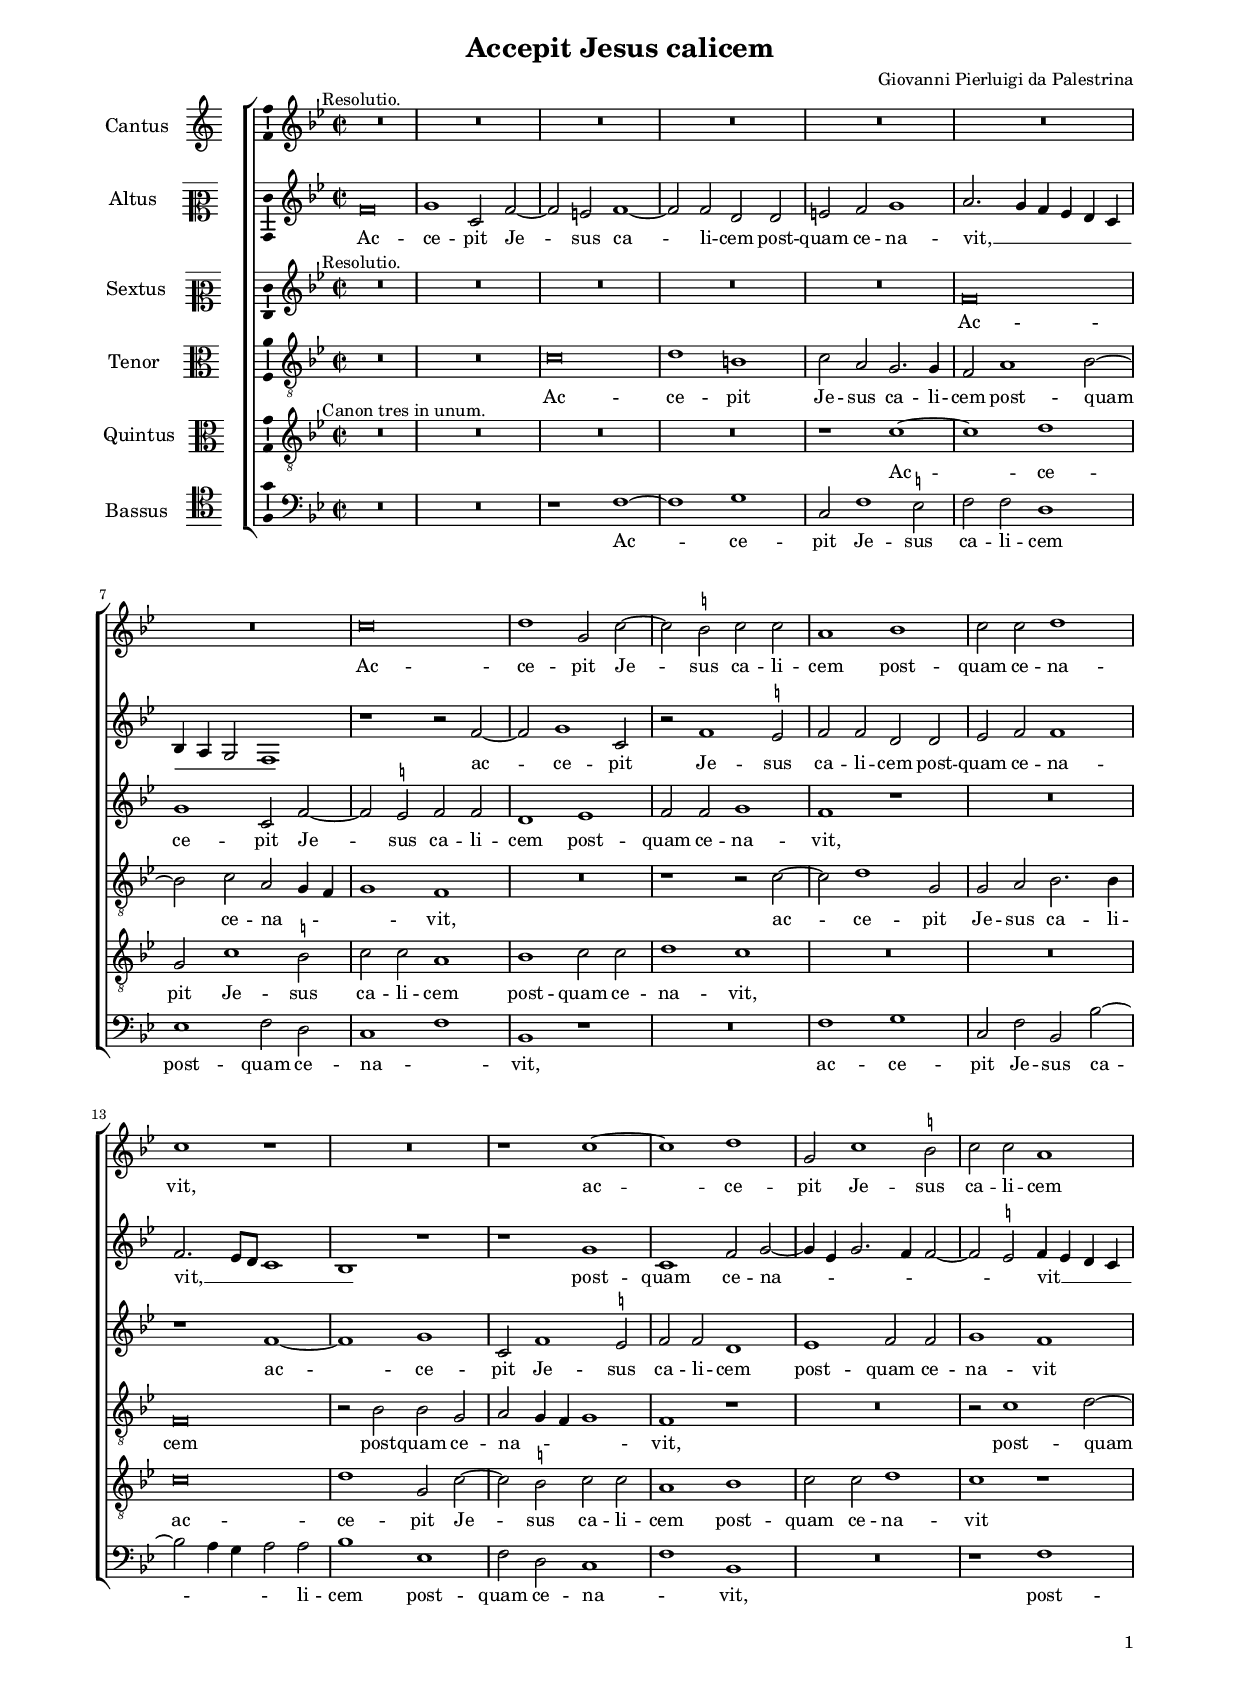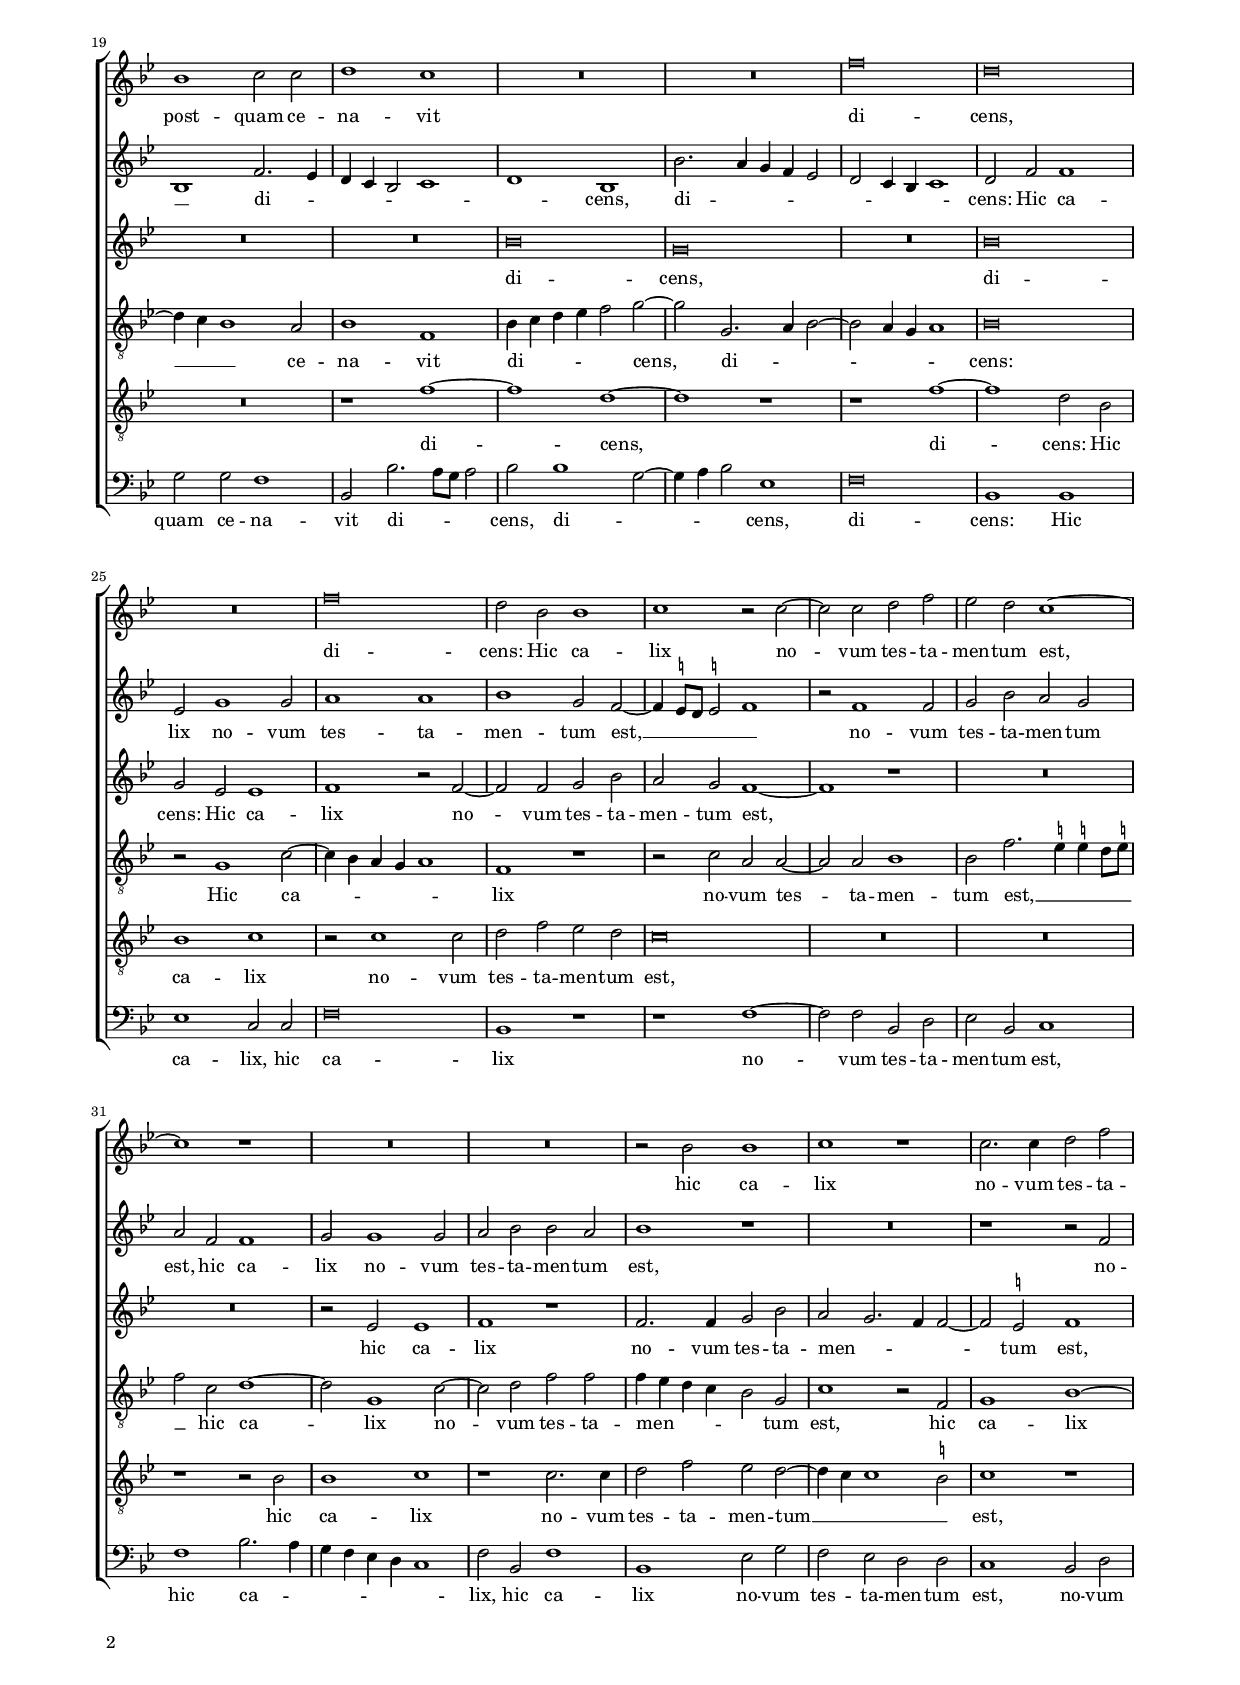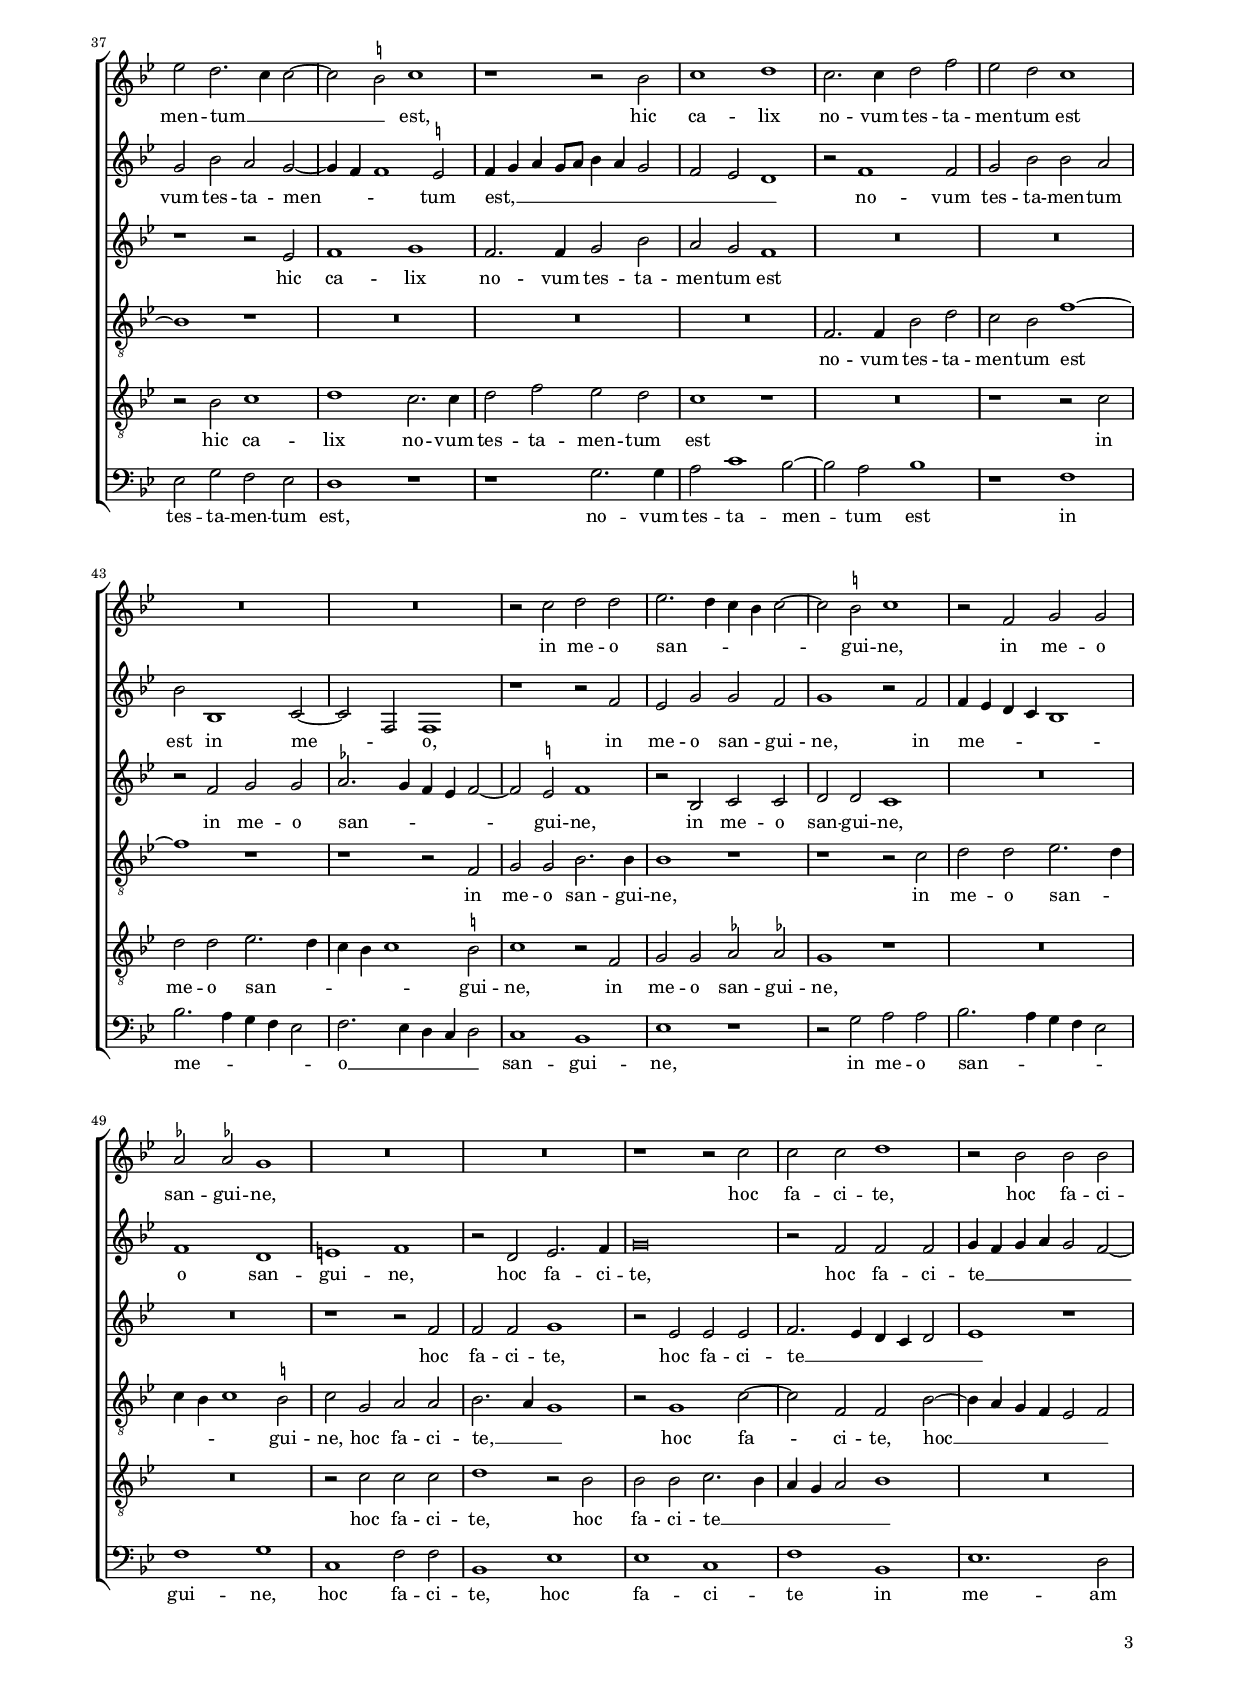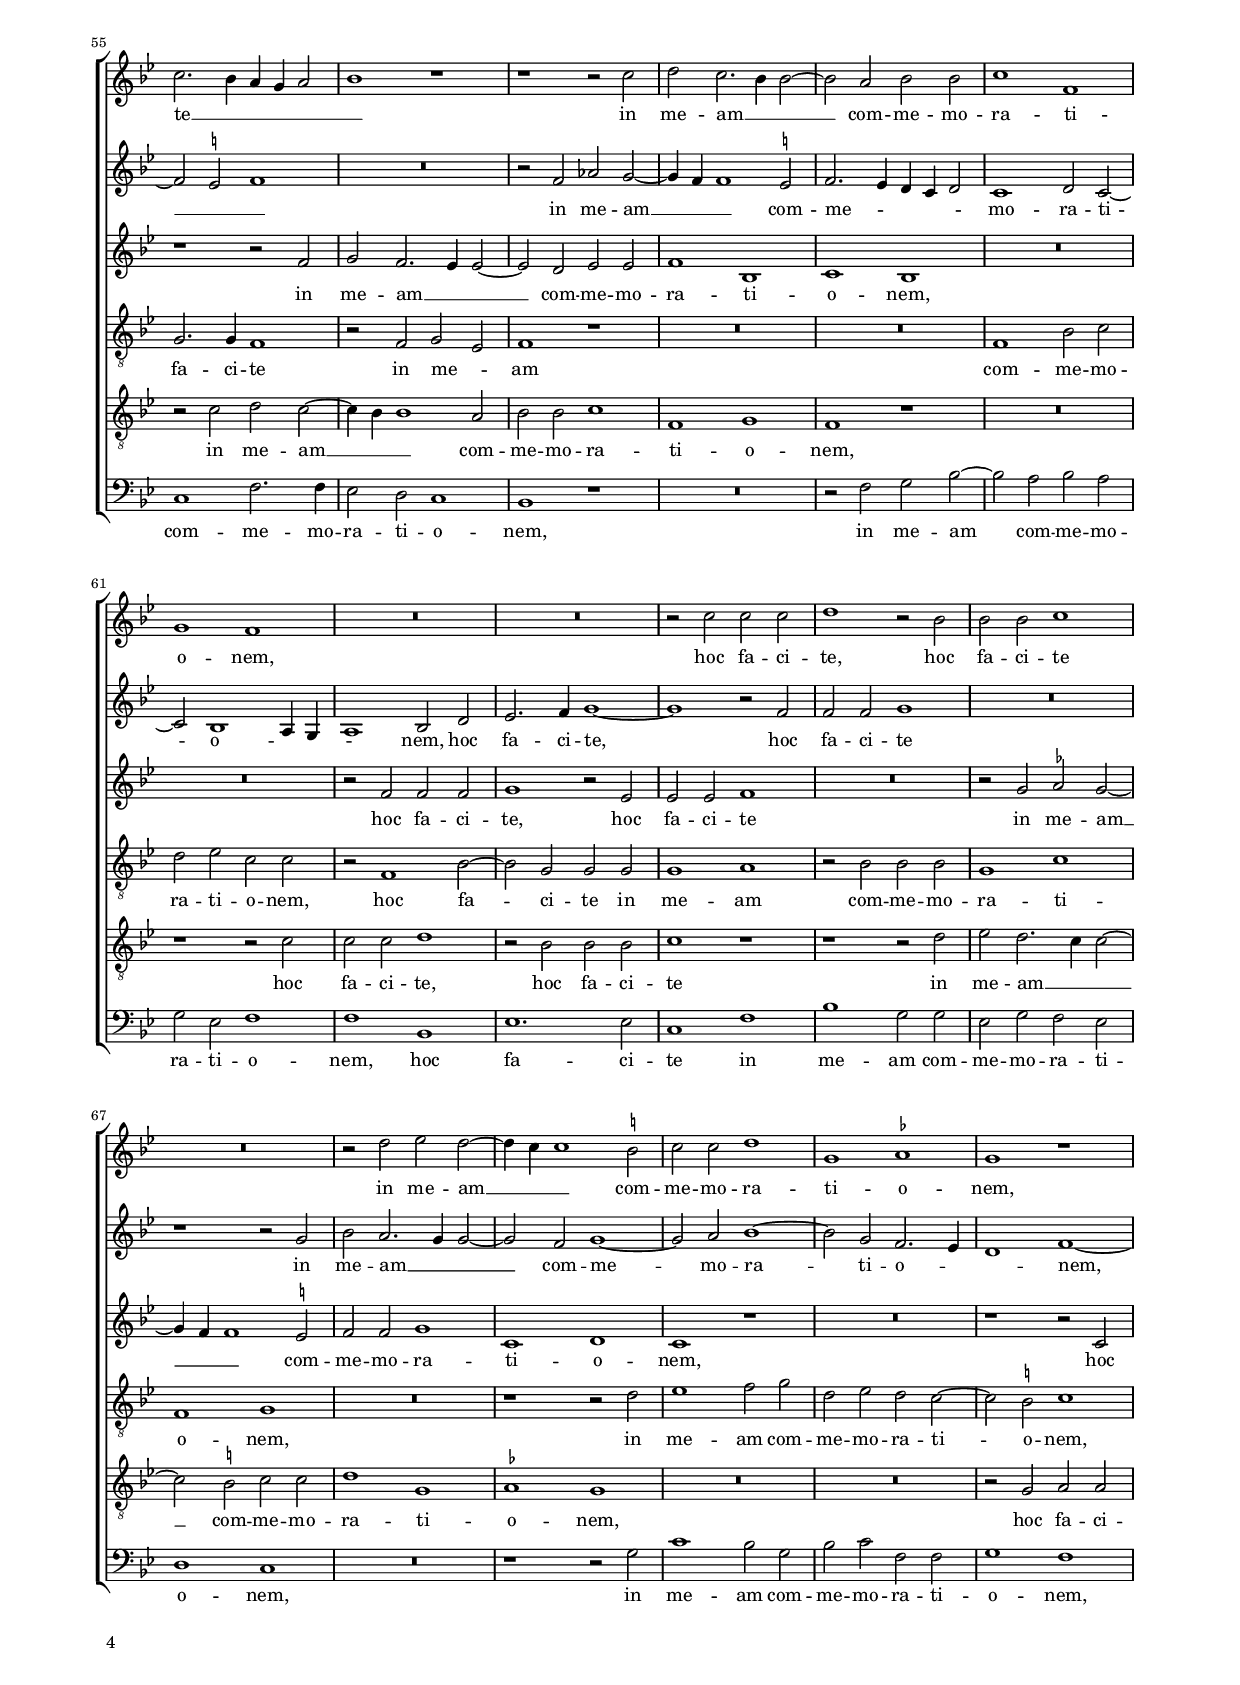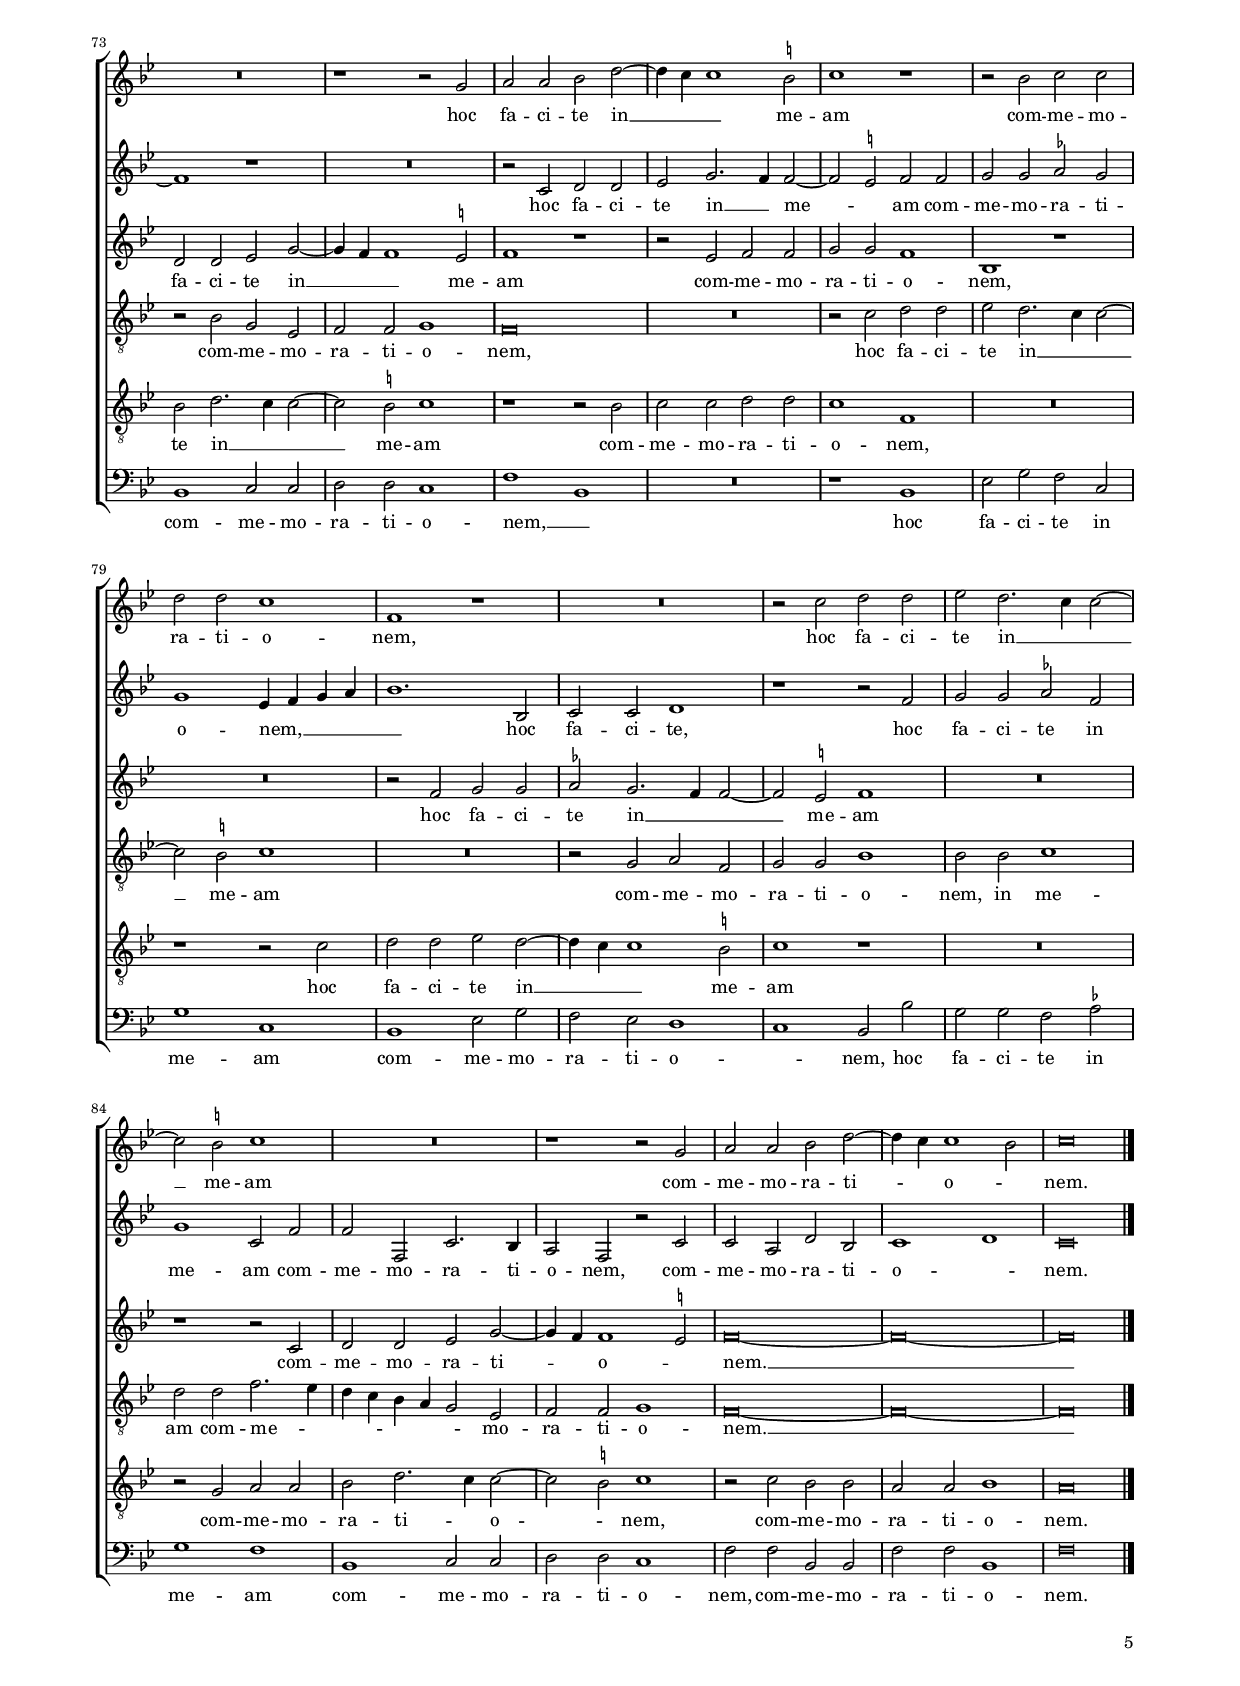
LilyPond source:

\header
{
  title="Accepit Jesus calicem"
  composer="Giovanni Pierluigi da Palestrina"
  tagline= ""
}

\version "2.18.2"
\language deutsch
#(set-global-staff-size 15)
% #(set-default-paper-size "letter")
#(ly:set-option 'point-and-click #f)


\paper
	{
	top-margin = 1.4 \cm
	bottom-margin = 0.9 \cm
	left-margin = 1.8 \cm
	right-margin = 1.8 \cm
	ragged-bottom = ##f
	ragged-last-bottom = ##f
	print-page-number = ##f
	system-system-spacing = #'((basic-distance . 17) (minimum-distance . 14) (padding . 5) (strechability . 250))
        oddFooterMarkup=\markup   \fill-line { "" \fromproperty #'page:page-number-string }
        evenFooterMarkup=\markup  \fill-line { \fromproperty #'page:page-number-string "" }
        last-bottom-spacing = #'((basic-distance . 12) (minimum-distance . 7) (padding . 4))
	systems-per-page = 3
%       page-count = 4
%	min-systems-per-page = 3
	}


global = {
	\key c \major
	\time 2/2 \set Score.measureLength = #(ly:make-moment 2/1)
     \set Score.tempoHideNote = ##t
     \tempo 2 = 90
     \skip 1*2*89  \bar "|."
	}

ficta = { \once \set suggestAccidentals = ##t }
	
forget = #(define-music-function (parser location music) (ly:music?) #{
	\accidentalStyle forget
	$music
	\accidentalStyle default
	#})

m = \melisma
me = \melismaEnd



incipitcantus = \markup { \score {
	{
	\set Staff.instrumentName = \markup { \fontsize #1 "Cantus" }
	\key c \major
	\clef violin
	s4 \bar ""
	}
	\layout  {
	raggedright = ##t
	indent = 1.6 \cm
	line-width = 2.2 \cm
	\context { \Staff \remove Time_signature_engraver }
	\override Staff.Clef.Y-extent = #'(0 . 0)
	}} \hspace #1 }

   
incipitaltus = \markup { \score {
	{
	\set Staff.instrumentName = \markup { \fontsize #1 "Altus" }
	\key c \major
	\clef mezzosoprano
	s4 \bar ""
	}
	\layout  {
	raggedright = ##t
	indent = 1.6 \cm
	line-width = 2.2 \cm
	\context { \Staff \remove Time_signature_engraver }
	\override Staff.Clef.Y-extent = #'(0 . 0)
	}} \hspace #1 }


incipitsextus = \markup { \score {
	{
	\set Staff.instrumentName = \markup { \fontsize #1 "Sextus" }
	\key c \major
	\clef mezzosoprano
	s4 \bar ""
	}
	\layout  {
	raggedright = ##t
	indent = 1.6 \cm
	line-width = 2.2 \cm
	\context { \Staff \remove Time_signature_engraver }
	\override Staff.Clef.Y-extent = #'(0 . 0)
	}} \hspace #1 }


incipittenor = \markup { \score {
	{
	\set Staff.instrumentName = \markup { \fontsize #1 "Tenor" }
	\key c \major
	\clef alto
	s4 \bar ""
	}
	\layout  {
	raggedright = ##t
	indent = 1.6 \cm
	line-width = 2.2 \cm
	\context { \Staff \remove Time_signature_engraver }
	\override Staff.Clef.Y-extent = #'(0 . 0)
	}} \hspace #1 }
      
      
incipitquintus = \markup { \score {
	{
	\set Staff.instrumentName = \markup { \fontsize #1 "Quintus" }
	\key c \major
	\clef alto
	s4 \bar ""
	}
	\layout  {
	raggedright = ##t
	indent = 1.6 \cm
	line-width = 2.2 \cm
	\context { \Staff \remove Time_signature_engraver }
	\override Staff.Clef.Y-extent = #'(0 . 0)
	}} \hspace #1 }
      
      
incipitbassus = \markup { \score {
	{
	\set Staff.instrumentName = \markup { \fontsize #1 "Bassus" }
	\key c \major
	\clef tenor
	s4 \bar ""
	}
	\layout  {
	raggedright = ##t
	indent = 1.6 \cm
	line-width = 2.2 \cm
	\context { \Staff \remove Time_signature_engraver }
	\override Staff.Clef.Y-extent = #'(0 . 0)
	}} \hspace #1 }


cantus =  \relative c''
	{
    R\breve^\markup { \hspace #-5 "Resolutio." }
	R\breve
	R\breve
	R\breve
%5
	R\breve |
	R\breve
	R\breve
	d\breve
	e1 a,2 d~
%10
	d2 \ficta cis d d |
	h1 c
	d2 d e1
	d1 r
	R\breve
%15
	r1 d~ |
	d1 e
	a,2 d1 \ficta cis2
	d2 d h1
	c1 d2 d
%20
	e1 d |
	R\breve
	R\breve
	g\breve
	e\breve
%25
	R\breve |
	g\breve
	e2 c c1
	d1 r2 d~
	d2 d e g
%30
	f2 e d1~ |
	d1 r
	R\breve
	R\breve
	r2 c c1
%35
	d1 r |
	d2. d4 e2 g
	f2 e2. d4 d2~
	d2 \ficta cis d1
	r1 r2 c
%40
	d1 e |
	d2. d4 e2 g
	f2 e d1
	R\breve
	R\breve
%45
	r2 d e e |
	f2. e4 d c d2~
	d2 \ficta cis d1
	r2 g, a a
	\ficta b2 \ficta b! a1
%50
	R\breve |
	R\breve
	r1 r2 d
	d2 d e1
	r2 c c c
%55
	d2. c4 h a h2 |
	c1 r
	r1 r2 d
	e2 d2. c4 c2~
	c2 h c c
%60
	d1 g, |
	a1 g
	R\breve
	R\breve
	r2 d' d d
%65
	e1 r2 c |
	c2 c d1
	R\breve
	r2 e f e~
	e4 d d1 \ficta cis2
%70
	d2 d e1 |
	a,1 \ficta b
	a1 r
	R\breve
	r1 r2 a
%75
	h2 h c e~ |
	e4 d d1 \ficta cis2
	d1 r
	r2 c d d
	e2 e d1
%80
	g,1 r |
	R\breve
	r2 d' e e
	f2 e2. d4 d2~
	d2 \ficta cis d1
%85
	R\breve |
	r1 r2 a
	h2 h c e~
    e4 d d1 c2	
	d\breve |
	}


altus = \relative c'
	{
	g'\breve
	a1 d,2 g~
	g2 fis g1~
	g2 g e e
%5
	fis2 g a1 |
	h2. a4 g f e d
	c4 h a2 g1
	r1 r2 g'~
	g2 a1 d,2
%10
	r2 g1 \ficta fis2 |
	g2 g e e
	f2 g g1
	g2. f8 e d1
	c1 r
%15
	r1 a' |
	d,1 g2 a~
	a4 f a2. g4 g2~
	g2 \ficta fis g4 \forget f e d
	c1 g'2. f4
%20
	e4 d c2 d1 |
	e1 c
	c'2. h4 a g f2
	e2 d4 c d1
	e2 g g1
%25
	f2 a1 a2 |
	h1 h
	c1 a2 g~
	g4 \ficta fis8 e \ficta fis!2 g1
	r2 g1 g2
%30
	a2 c h a |
	h2 g g1
	a2 a1 a2
	h2 c c h
	c1 r
%35
	R\breve |
	r1 r2 g
	a2 c h a~
	a4 g g1 \ficta fis2
	g4 a h a8 h c4 h a2
%40
	g2 f e1 |
	r2 g1 g2
	a2 c c h
	c2 c,1 d2~
	d2 g, g1
%45
	r1 r2 g' |
	f2 a a g
	a1 r2 g
	g4 f e d c1
	g'1 e
%50
	fis1 g |
	r2 e f2. g4
	a\breve
	r2 g g g
	a4 g a h a2 g~
%55
	g2 \ficta fis g1 |
	R\breve
	r2 g b a~
	a4 g g1 \ficta fis2
	g2. f4 e d e2
%60
	d1 e2 d~ |
	d2 c1 h4 a
	h1 c2 e
	f2. g4 a1~
	a1 r2 g
%65
	g2 g a1 |
	R\breve
	r1 r2 a
	c2 h2. a4 a2~
	a2 g a1~
%70
	a2 h c1~ |
	c2 a g2. f4
	e1 g~
	g1 r
	R\breve
%75
	r2 d e e |
	f2 a2. g4 g2~
	g2 \ficta fis g g
	a2 a \ficta b a
	a1 f4 g a h
%80
	c1. c,2 |
	d2 d e1
	r1 r2 g
	a2 a \ficta b g
	a1 d,2 g
%85
	g2 g, d'2. c4 |
	h2 g r d'
	d2 h e c
	d1 e
	d\breve |
	}


sextus =  \relative c'
    {
	R\breve^\markup { \hspace #-5 "Resolutio." }
	R\breve
	R\breve
	R\breve
%5
	R\breve |
	g'\breve
	a1 d,2 g~
	g2 \ficta fis g g
	e1 f
%10
	g2 g a1 |
	g1 r
	R\breve
	r1 g~
	g1 a
%15
	d,2 g1 \ficta fis2 |
	g2 g e1
	f1 g2 g
	a1 g
	R\breve
%20
	R\breve |
	c\breve
	a\breve
	R\breve
	c\breve
%25
	a2 f f1 |
	g1 r2 g~
	g2 g a c
	h2 a g1~
	g1 r
%30
	R\breve |
	R\breve
	r2 f f1
	g1 r
	g2. g4 a2 c
%35
	h2 a2. g4 g2~ |
	g2 \ficta fis g1
	r1 r2 f
	g1 a
	g2. g4 a2 c
%40
	h2 a g1 |
	R\breve
	R\breve
	r2 g a a
	\ficta b2. a4 g f g2~
%45
	g2 \ficta fis g1 |
	r2 c, d d
	e2 e d1
	R\breve
	R\breve
%50
	r1 r2 g |
	g2 g a1
	r2 f f f
	g2. f4 e d e2
	f1 r
%55
	r1 r2 g |
	a2 g2. f4 f2~
	f2 e f f
	g1 c,
	d1 c
%60
	R\breve |
	R\breve
	r2 g' g g
	a1 r2 f
	f2 f g1
%65
	R\breve |
	r2 a \ficta b a~
	a4 g g1 \ficta fis2
	g2 g a1 |
	d,1 e
%70
	d1 r |
	R\breve
	r1 r2 d
	e2 e f a~
	a4 g g1 \ficta fis2
%75
	g1 r |
	r2 f g g
	a2 a g1
	c,1 r
	R\breve
%80
	r2 g' a a |
	\ficta b2 a2. g4 g2~
	g2 \ficta fis g1
	R\breve
	r1 r2 d
%85
	e2 e f a~ |
	a4 g g1 \ficta fis2
	g\breve~
	g\breve~
	g\breve |
	}


tenor =  \relative c'
	{
    R\breve
	R\breve
	d\breve
	e1 cis
%5
	d2 h a2. a4 |
	g2 h1 c2~
	c2 d h a4 g
	a1 g
	R\breve
%10
	r1 r2 d'~ |
	d2 e1 a,2
	a2 h c2. c4
	g\breve
	r2 c c a
%15
	h2 a4 g a1 |
	g1 r
	R\breve
	r2 d'1 e2~
	e4 d c1 h2
%20
	c1 g |
	c4 d e f g2 a~
	a2 a,2. h4 c2~
	c2 h4 a h1
	c\breve
%25
	r2 a1 d2~ |
	d4 c h a h1
	g1 r
	r2 d' h h~
	h2 h c1
%30
    c2 g'2. \ficta fis4 \ficta fis! e8 \ficta fis! |
	g2 d e1~
	e2 a,1 d2~
	d2 e g g
	g4 f e d c2 a
%35
	d1 r2 g, |
	a1 c~
	c1 r
	R\breve
	R\breve
%40
	R\breve |
	g2. g4 c2 e
	d2 c g'1~
	g1 r
	r1 r2 g,
%45
	a2 a c2. c4 |
	c1 r
	r1 r2 d
	e2 e f2. e4
	d4 c d1 \ficta cis2
%50
	d2 a h h |
	c2. h4 a1
	r2 a1 d2~
	d2 g, g c~
	c4 h a g f2 g
%55
	a2. a4 g1 |
	r2 g a f
	g1 r
	R\breve
	R\breve
%60
	g1 c2 d |
	e2 f d d
	r2 g,1 c2~
	c2 a a a
	a1 h
%65
	r2 c c c |
	a1 d
	g,1 a
	R\breve
	r1 r2 e'
%70
	f1 g2 a |
	e2 f e d~
	d2 \ficta cis d1
	r2 c a f
	g2 g a1
%75
	g\breve |
	R\breve
	r2 d' e e
	f2 e2. d4 d2~
	d2 \ficta cis d1
%80
	R\breve |
	r2 a h g
	a2 a c1
	c2 c d1
	e2 e g2. f4
%85
	e4 d c h a2 f |
	g2 g a1
	g\breve~
	g\breve~
	g\breve |
	}


quintus  =  \relative c'
	{
	R\breve^\markup { \hspace #6 "Canon tres in unum." }
    R\breve
	R\breve
	R\breve
%5
	r1 d~ |
	d1 e
	a,2 d1 \ficta cis2
	d2 d h1
	c1 d2 d
%10
	e1 d |
	R\breve
	R\breve
	d\breve
	e1 a,2 d~
%15
	d2 \ficta cis d d |
	h1 c
	d2 d e1
	d1 r
	R\breve
%20
	r1 g~ |
	g1 e~
	e1 r
	r1 g~
	g1 e2 c
%25
	c1 d |
	r2 d1 d2
	e2 g f e
	d\breve
	R\breve
%30
	R\breve |
	r1 r2 c
	c1 d
	r1 d2. d4
	e2 g f e~
%35
	e4 d d1 \ficta cis2 |
	d1 r
	r2 c d1
	e1 d2. d4
	e2 g f e
%40
	d1 r |
	R\breve
	r1 r2 d
	e2 e f2. e4
	d4 c d1 \ficta cis2
%45
	d1 r2 g, |
	a2 a \ficta b \ficta b!
	a1 r
	R\breve
	R\breve
%50
	r2 d d d |
	e1 r2 c
	c2 c d2. c4
	h4 a h2 c1
	R\breve
%55
	r2 d e d~ |
	d4 c c1 h2
	c2 c d1
	g,1 a
	g1 r
%60
	R\breve |
	r1 r2 d'
	d2 d e1
	r2 c c c
	d1 r
%65
	r1 r2 e |
	f2 e2. d4 d2~
	d2 \ficta cis d d
	e1 a,
	\ficta b1 a
%70
	R\breve |
	R\breve
	r2 a h h
	c2 e2. d4 d2~
	d2 \ficta cis d1
%75
	r1 r2 c |
	d2 d e e
	d1 g,
	R\breve
	r1 r2 d'
%80
	e2 e f e~ |
	e4 d d1 \ficta cis2
	d1 r
	R\breve
	r2 a h h
%85
	c2 e2. d4 d2~ |
	d2 \ficta cis d1
	r2 d c c
	h2 h c1
	h\breve |
	}


bassus  =  \relative c
	{
	R\breve
	R\breve
	r1 g'~
	g1 a
%5
	d,2 g1 \ficta fis2 |
	g2 g e1
	f1 g2 e
	d1 g
	c,1 r
%10
	R\breve |
	g'1 a
	d,2 g c, c'~
	c2 h4 a h2 h
	c1 f,
%15
	g2 e d1 |
	g1 c,
	R\breve
	r1 g'
	a2 a g1
%20
	c,2 c'2. h8 a h2 |
	c2 c1 a2~
	a4 h c2 f,1
	g\breve
	c,1 c
%25
	f1 d2 d |
	g\breve
	c,1 r
	r1 g'~
	g2 g c, e
%30
	f2 c d1 |
	g1 c2. h4
	a4 g f e d1
	g2 c, g'1
	c,1 f2 a
%35
	g2 f e e |
	d1 c2 e
	f2 a g f
	e1 r
	r1 a2. a4
%40
	h2 d1 c2~ |
	c2 h c1
	r1 g
	c2. h4 a g f2
	g2. f4 e d e2
%45
	d1 c |
	f1 r
	r2 a h h
	c2. h4 a g f2
	g1 a
%50
	d,1 g2 g |
	c,1 f
	f1 d
	g1 c,
	f1. e2
%55
	d1 g2. g4 |
	f2 e d1
	c1 r
	R\breve
	r2 g' a c~
%60
	c2 h c h |
	a2 f g1
	g1 c,
	f1. f2
	d1 g
%65
	c1 a2 a |
	f2 a g f
	e1 d
	R\breve
	r1 r2 a'
%70
	d1 c2 a |
	c2 d g, g
	a1 g
	c,1 d2 d
	e2 e d1
%75
	g1 c, |
	R\breve
	r1 c
	f2 a g d
	a'1 d,
%80
	c1 f2 a |
	g2 f e1
	d1 c2 c'
	a2 a g \ficta b
	a1 g
%85
	c,1 d2 d |
	e2 e d1
	g2 g c, c
	g'2 g c,1
	g'\breve |
	}


lyricscantus = \lyricmode {
	Ac -- ce -- pit Je -- sus ca -- li -- cem post -- quam ce -- na -- vit,
    ac -- ce -- pit Je -- sus ca -- li -- cem post -- quam ce -- na -- vit
    di -- cens,
    di -- cens:
    Hic ca -- lix no -- vum tes -- ta -- men -- tum est,
    hic ca -- lix no -- vum tes -- ta -- men -- tum __ _ _ _ est,
    hic ca -- lix no -- vum tes -- ta -- men -- tum est
    in me -- o san -- _ _ _ _ gui -- ne,
    in me -- o san -- gui -- ne,
    hoc fa -- ci -- te,
    hoc fa -- ci -- te __ _ _ _ _ _ in me -- am __ _ _ com -- me -- mo -- ra -- ti -- o -- nem,
    hoc fa -- ci -- te,
    hoc fa -- ci -- te in me -- am __ _ _ com -- me -- mo -- ra -- ti -- o -- nem,
    hoc fa -- ci -- te in __ _ _ me -- am com -- me -- mo -- ra -- ti -- o -- nem,
    hoc fa -- ci -- te in __ _ _ me -- am com -- me -- mo -- ra -- ti -- _ o -- _ nem.
	}


lyricsaltus = \lyricmode {
	Ac -- ce -- pit Je -- sus ca -- li -- cem post -- quam ce -- na -- vit, __ _ _ _ _ _ _ _ _ _
    ac -- ce -- pit Je -- sus ca -- li -- cem post -- quam ce -- na -- vit, __ _ _ _ _
    post -- quam ce -- na -- _ _ _ _ _ vit __ _ _ _ _
    di -- _ _ _ _ _ _ cens,
    di -- _ _ _ _ _ _ _ _ cens:
    Hic ca -- lix no -- vum tes -- ta -- men -- tum est, __ _ _ _ _
    no -- vum tes -- ta -- men -- tum est,
    hic ca -- lix no -- vum tes -- ta -- men -- tum est,
    no -- vum tes -- ta -- men -- _ _ tum est, __ _ _ _ _ _ _ _ _ _ _
    no -- vum tes -- ta -- men -- tum est
    in me -- _ o,
    in me -- o san -- gui -- ne,
    in me -- _ _ _ _ o san -- gui -- ne,
    hoc fa -- ci -- te,
    hoc fa -- ci -- te __ _ _ _ _ _ _ _ in me -- am __ _ _ com -- me -- _ _ _ _ mo -- ra -- ti -- o -- _ _ _ nem,
    hoc fa -- ci -- te,
    hoc fa -- ci -- te in me -- am __ _ _ com -- me -- mo -- ra -- ti -- o -- _ _ nem,
    hoc fa -- ci -- te in __ _ me -- _ am com -- me -- mo -- ra -- ti -- o -- nem, __ _ _ _ _
    hoc fa -- ci -- te,
    hoc fa -- ci -- te in me -- am com -- me -- mo -- ra -- ti -- o -- nem,
    com -- me -- mo -- ra -- ti -- o -- _ nem.
	}


lyricssextus = \lyricmode {
	Ac -- ce -- pit Je -- sus ca -- li -- cem post -- quam ce -- na -- vit,
    ac -- ce -- pit Je -- sus ca -- li -- cem post -- quam ce -- na -- vit
    di -- cens,
    di -- cens:
    Hic ca -- lix no -- vum tes -- ta -- men -- tum est,
    hic ca -- lix no -- vum tes -- ta -- men -- _ _ _ tum est,
    hic ca -- lix no -- vum tes -- ta -- men -- tum est
    in me -- o san -- _ _ _ _ gui -- ne,
    in me -- o san -- gui -- ne,
    hoc fa -- ci -- te,
    hoc fa -- ci -- te __ _ _ _ _ _ in me -- am __ _ _ com -- me -- mo -- ra -- ti -- o -- nem,
    hoc fa -- ci -- te,
    hoc fa -- ci -- te in me -- am __ _ _ com -- me -- mo -- ra -- ti -- o -- nem,
    hoc fa -- ci -- te in __ _ _ me -- am com -- me -- mo -- ra -- ti -- o -- nem,
    hoc fa -- ci -- te in __ _ _ me -- am com -- me -- mo -- ra -- ti -- _ o -- _ nem. __
	}
	

lyricstenor = \lyricmode {
	Ac -- ce -- pit Je -- sus ca -- li -- cem post -- quam ce -- na -- _ _ _ vit,
    ac -- ce -- pit Je -- sus ca -- li -- cem post -- quam ce -- na -- _ _ _ vit,
    post -- quam __ _ _ ce -- na -- vit
    di -- _ _ _ _ cens,
    di -- _ _ _ _ _ cens:
    Hic ca -- _ _ _ _ lix no -- vum tes -- ta -- men -- tum est, __ _ _ _ _ _
    hic ca -- lix no -- vum tes -- ta -- men -- _ _ _ _ tum est,
    hic ca -- lix no -- vum tes -- ta -- men -- tum est
    in me -- o san -- gui -- ne,
    in me -- o san -- _ _ _ _ gui -- ne,
    hoc fa -- ci -- te, __ _ _
    hoc fa -- ci -- te,
    hoc __ _ _ _ _ _ fa -- ci -- te in me -- _ am com -- me -- mo -- ra -- ti -- o -- nem,
    hoc fa -- ci -- te in me -- am com -- me -- mo -- ra -- ti -- o -- nem,
    in me -- am com -- me -- mo -- ra -- ti -- o -- nem,
    com -- me -- mo -- ra -- ti -- o -- nem,
    hoc fa -- ci -- te in __ _ _ me -- am com -- me -- mo -- ra -- ti -- o -- nem,
    in me -- am com -- me -- _ _ _ _ _ _ mo -- ra -- ti -- o -- nem. __
	}


lyricsquintus = \lyricmode {
	Ac -- ce -- pit Je -- sus ca -- li -- cem post -- quam ce -- na -- vit,
    ac -- ce -- pit Je -- sus ca -- li -- cem post -- quam ce -- na -- vit
    di -- cens,
    di -- cens:
    Hic ca -- lix no -- vum tes -- ta -- men -- tum est,
    hic ca -- lix no -- vum tes -- ta -- men -- tum __ _ _ _ est,
    hic ca -- lix no -- vum tes -- ta -- men -- tum est
    in me -- o san -- _ _ _ _ gui -- ne,
    in me -- o san -- gui -- ne,
    hoc fa -- ci -- te,
    hoc fa -- ci -- te __ _ _ _ _ _ in me -- am __ _ _ com -- me -- mo -- ra -- ti -- o -- nem,
    hoc fa -- ci -- te,
    hoc fa -- ci -- te in me -- am __ _ _ com -- me -- mo -- ra -- ti -- o -- nem,
    hoc fa -- ci -- te in __ _ _ me -- am com -- me -- mo -- ra -- ti -- o -- nem,
    hoc fa -- ci -- te in __ _ _ me -- am com -- me -- mo -- ra -- ti -- _ o -- _ nem,
    com -- me -- mo -- ra -- ti -- o -- nem.
	}


lyricsbassus = \lyricmode {
	Ac -- ce -- pit Je -- sus ca -- li -- cem post -- quam ce -- na -- _ vit,
    ac -- ce -- pit Je -- sus ca -- _ _ _ li -- cem post -- quam ce -- na -- _ vit,
    post -- quam ce -- na -- vit
    di -- _ _ _ cens,
    di -- _ _ _ cens,
    di -- cens:
    Hic ca -- lix,
    hic ca -- lix no -- vum tes -- ta -- men -- tum est,
    hic ca -- _ _ _ _ _ _ lix,
    hic ca -- lix no -- vum tes -- ta -- men -- tum est,
    no -- vum tes -- ta -- men -- tum est,
    no -- vum tes -- ta -- men -- tum est
    in me -- _ _ _ _ o __ _ _ _ _ san -- gui -- ne,
    in me -- o san -- _ _ _ _ gui -- ne,
    hoc fa -- ci -- te,
    hoc fa -- ci -- te in me -- am com -- me -- mo -- ra -- ti -- o -- nem,
    in me -- am com -- me -- mo -- ra -- ti -- o -- nem,
    hoc fa -- ci -- te in me -- am com -- me -- mo -- ra -- ti -- o -- nem,
    in me -- am com -- me -- mo -- ra -- ti -- o -- nem,
    com -- me -- mo -- ra -- ti -- o -- nem, __ _
    hoc fa -- ci -- te in me -- am com -- me -- mo -- ra -- ti -- o -- _ nem,
    hoc fa -- ci -- te in me -- am com -- me -- mo -- ra -- ti -- o -- nem,
    com -- me -- mo -- ra -- ti -- o -- nem.
	}


\score
{  
	\transpose c b, {
	\new ChoirStaff \with { \override StaffGrouper.staff-staff-spacing.basic-distance = #12 }
	<<

	\new Staff << \global
	\new Voice="v1" {
		\set Staff.instrumentName=\incipitcantus
		\set Staff.midiInstrument = "reed organ"
		\clef violin
		\cantus }
	\new Lyrics \lyricsto "v1" {\lyricscantus }
	>>


	\new Staff << \global
	\new Voice="v2" {
		\set Staff.instrumentName=\incipitaltus
		\set Staff.midiInstrument = "reed organ"
		\clef violin 
		\altus}
	\new Lyrics \lyricsto "v2" {\lyricsaltus }
	>>


	\new Staff << \global
	\new Voice="v6" {
		\set Staff.instrumentName=\incipitsextus
		\set Staff.midiInstrument = "reed organ"
		\clef violin 
		\sextus}
	\new Lyrics \lyricsto "v6" {\lyricssextus }
	>>
    

	\new Staff << \global
	\new Voice="v3" {
		\set Staff.instrumentName=\incipittenor
		\set Staff.midiInstrument = "reed organ"
		\clef "G_8"
		\tenor }
	\new Lyrics \lyricsto "v3" {\lyricstenor }
	>>


	\new Staff << \global
	\new Voice="v5" {
		\set Staff.instrumentName=\incipitquintus
		\set Staff.midiInstrument = "reed organ"
		\clef "G_8"
		\quintus}
	\new Lyrics \lyricsto "v5" {\lyricsquintus }
	>>


	\new Staff << \global
	\new Voice="v4" {
		\set Staff.instrumentName=\incipitbassus
		\set Staff.midiInstrument = "reed organ"
		\clef bass 
		\bassus }
	\new Lyrics \lyricsto "v4" {\lyricsbassus}
	>>

	>>
	} % transpose

	\layout
	{
	indent = 2.5 \cm
%	\context { \Lyrics \override VerticalAxisGroup.nonstaff-relatedstaff-spacing.padding = #2 }
%	\context { \Lyrics \override LyricText.font-size = #1 }
	\context { \Staff \override TimeSignature.break-visibility = #end-of-line-invisible }
    \context { \Staff \consists "Ambitus_engraver" }
%	\context { \Voice \override Slur.transparent = ##t }
	\context { \Score \override BarNumber.padding = #2 }
	\context { \Voice \override NoteHead.style = #'baroque }
	}

\midi
	{
	}

}


% EOF
